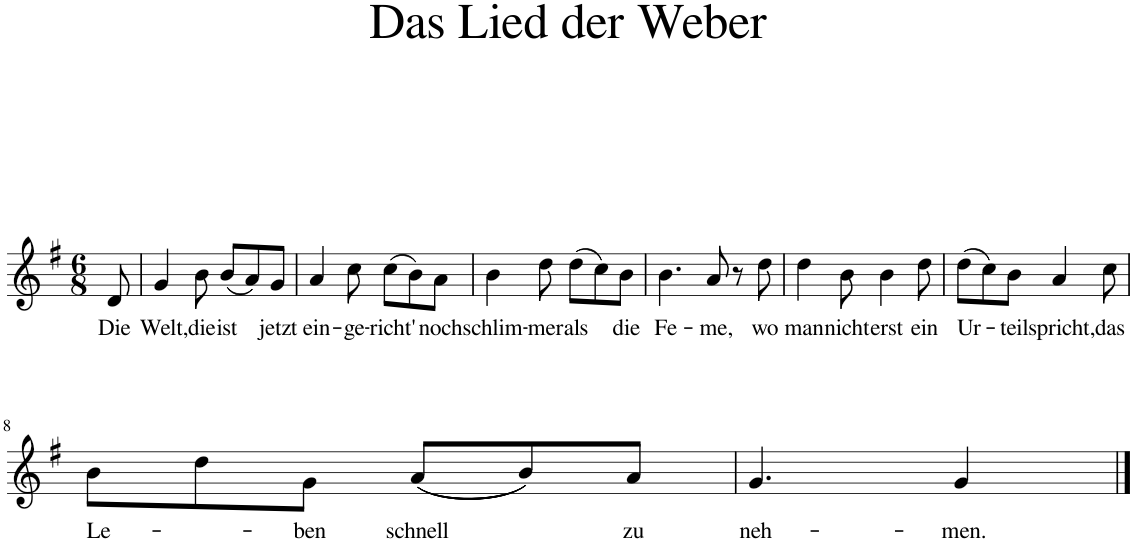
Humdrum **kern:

**kern	**text
*part1	*part1
*staff1	*staff1
*I"Piano	*
*I'Pno.	*
*clefG2	*
*k[f#]	*
*M6/8	*
=1	=1
!	!LO:LY:b
8d/	Die
=2	=2
!	!LO:LY:b
4g/	Welt,
!	!LO:LY:b
8b\	die
!	!LO:LY:b
(8b/L	ist
8a/)	.
!	!LO:LY:b
8g/J	jetzt
=3	=3
!	!LO:LY:b
4a/	ein-
!	!LO:LY:b
8cc\	-ge-
!	!LO:LY:b
(8cc\L	-richt'
8b\)	.
!	!LO:LY:b
8a\J	noch
=4	=4
!	!LO:LY:b
4b\	schlim-
!	!LO:LY:b
8dd\	-mer
!	!LO:LY:b
(8dd\L	als
8cc\)	.
!	!LO:LY:b
8b\J	die
=5	=5
!	!LO:LY:b
4.b\	Fe-
!	!LO:LY:b
8a/	-me,
8r	.
!	!LO:LY:b
8dd\	wo
=6	=6
!	!LO:LY:b
4dd\	man
!	!LO:LY:b
8b\	nicht
!	!LO:LY:b
4b\	erst
!	!LO:LY:b
8dd\	ein
=7	=7
!	!LO:LY:b
(8dd\L	Ur-
8cc\)	.
!	!LO:LY:b
8b\J	-teil
!	!LO:LY:b
4a/	spricht,
!	!LO:LY:b
8cc\	das
!!LO:LB:g=z
=8	=8
!	!LO:LY:b
8b\L	Le-
8dd\	.
!	!LO:LY:b
8g\J	-ben
!	!LO:LY:b
(((8a/L	schnell
8b/)))	.
!	!LO:LY:b
8a/J	zu
=9	=9
!	!LO:LY:b
4.g/	neh-
!	!LO:LY:b
4g/	-men.
==	==
*-	*-
